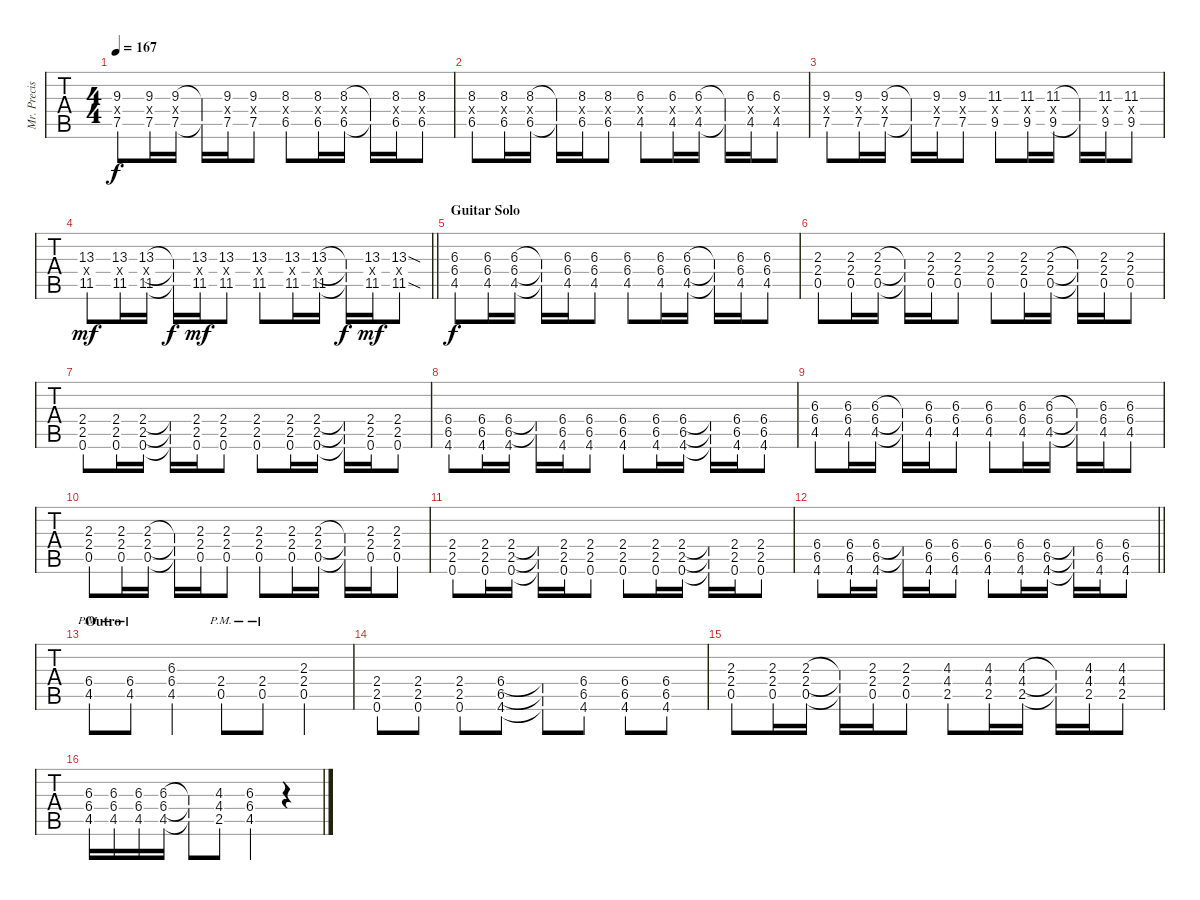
\track ("Mr. Precision - Guitar Two" "Mr. Precis") {instrument distortionguitar}
\staff {tabs}
\tuning (E4 B3 G3 D3 A2 E2) {hide}
\ts (4 4)
\tempo 167
\clef g2
\ks c
(9.3 7.4{x} 7.5).8{dy f} (9.3 7.4{x} 7.5).16 (9.3 7.4{x} 7.5).16 (9.3{t} 7.5{t}).16 (9.3 7.4{x} 7.5).16 (9.3 7.4{x} 7.5).8 (8.3 6.4{x} 6.5).8 (8.3 6.4{x} 6.5).16 (8.3 6.4{x} 6.5).16 (8.3{t} 6.5{t}).16 (8.3 6.4{x} 6.5).16 (8.3 6.4{x} 6.5).8 |
(8.3 6.4{x} 6.5).8 (8.3 6.4{x} 6.5).16 (8.3 6.4{x} 6.5).16 (8.3{t} 6.5{t}).16 (8.3 6.4{x} 6.5).16 (8.3 6.4{x} 6.5).8 (6.3 4.4{x} 4.5).8 (6.3 4.4{x} 4.5).16 (6.3 4.4{x} 4.5).16 (6.3{t} 4.5{t}).16 (6.3 4.4{x} 4.5).16 (6.3 4.4{x} 4.5).8 |
(9.3 7.4{x} 7.5).8 (9.3 7.4{x} 7.5).16 (9.3 7.4{x} 7.5).16 (9.3{t} 7.5{t}).16 (9.3 7.4{x} 7.5).16 (9.3 7.4{x} 7.5).8 (11.3 9.4{x} 9.5).8 (11.3 9.4{x} 9.5).16 (11.3 9.4{x} 9.5).16 (11.3{t} 9.5{t}).16 (11.3 9.4{x} 9.5).16 (11.3 9.4{x} 9.5).8 |
\barLineRight lightlight
(13.3 11.4{x} 11.5).8{dy mf} (13.3 11.4{x} 11.5).16 (13.3 11.4{x} 11.5).16 (13.3{t} 11.4{t} 11.5{t}).16{dy f} (13.3 11.4{x} 11.5).16{dy mf} (13.3 11.4{x} 11.5).8 (13.3 11.4{x} 11.5).8 (13.3 11.4{x} 11.5).16 (13.3 11.4{x} 11.5).16 (13.3{t} 11.4{t} 11.5{t}).16{dy f} (13.3 11.4{x} 11.5).16{dy mf} (13.3{sod} 11.4{x} 11.5{sod}).8 |
\section ("" "Guitar Solo")
(6.3 6.4 4.5).8{dy f} (6.3 6.4 4.5).16 (6.3 6.4 4.5).16 (6.3{t} 6.4{t} 4.5{t}).16 (6.3 6.4 4.5).16 (6.3 6.4 4.5).8 (6.3 6.4 4.5).8 (6.3 6.4 4.5).16 (6.3 6.4 4.5).16 (6.3{t} 6.4{t} 4.5{t}).16 (6.3 6.4 4.5).16 (6.3 6.4 4.5).8 |
(2.3 2.4 0.5).8 (2.3 2.4 0.5).16 (2.3 2.4 0.5).16 (2.3{t} 2.4{t} 0.5{t}).16 (2.3 2.4 0.5).16 (2.3 2.4 0.5).8 (2.3 2.4 0.5).8 (2.3 2.4 0.5).16 (2.3 2.4 0.5).16 (2.3{t} 2.4{t} 0.5{t}).16 (2.3 2.4 0.5).16 (2.3 2.4 0.5).8 |
(2.4 2.5 0.6).8 (2.4 2.5 0.6).16 (2.4 2.5 0.6).16 (2.4{t} 2.5{t} 0.6{t}).16 (2.4 2.5 0.6).16 (2.4 2.5 0.6).8 (2.4 2.5 0.6).8 (2.4 2.5 0.6).16 (2.4 2.5 0.6).16 (2.4{t} 2.5{t} 0.6{t}).16 (2.4 2.5 0.6).16 (2.4 2.5 0.6).8 |
(6.4 6.5 4.6).8 (6.4 6.5 4.6).16 (6.4 6.5 4.6).16 (6.4{t} 6.5{t}).16 (6.4 6.5 4.6).16 (6.4 6.5 4.6).8 (6.4 6.5 4.6).8 (6.4 6.5 4.6).16 (6.4 6.5 4.6).16 (6.4{t} 6.5{t} 4.6{t}).16 (6.4 6.5 4.6).16 (6.4 6.5 4.6).8 |
(6.3 6.4 4.5).8 (6.3 6.4 4.5).16 (6.3 6.4 4.5).16 (6.3{t} 6.4{t} 4.5{t}).16 (6.3 6.4 4.5).16 (6.3 6.4 4.5).8 (6.3 6.4 4.5).8 (6.3 6.4 4.5).16 (6.3 6.4 4.5).16 (6.3{t} 6.4{t} 4.5{t}).16 (6.3 6.4 4.5).16 (6.3 6.4 4.5).8 |
(2.3 2.4 0.5).8 (2.3 2.4 0.5).16 (2.3 2.4 0.5).16 (2.3{t} 2.4{t} 0.5{t}).16 (2.3 2.4 0.5).16 (2.3 2.4 0.5).8 (2.3 2.4 0.5).8 (2.3 2.4 0.5).16 (2.3 2.4 0.5).16 (2.3{t} 2.4{t} 0.5{t}).16 (2.3 2.4 0.5).16 (2.3 2.4 0.5).8 |
(2.4 2.5 0.6).8 (2.4 2.5 0.6).16 (2.4 2.5 0.6).16 (2.4{t} 2.5{t} 0.6{t}).16 (2.4 2.5 0.6).16 (2.4 2.5 0.6).8 (2.4 2.5 0.6).8 (2.4 2.5 0.6).16 (2.4 2.5 0.6).16 (2.4{t} 2.5{t} 0.6{t}).16 (2.4 2.5 0.6).16 (2.4 2.5 0.6).8 |
\barLineRight lightlight
(6.4 6.5 4.6).8 (6.4 6.5 4.6).16 (6.4 6.5 4.6).16 (6.4{t} 6.5{t}).16 (6.4 6.5 4.6).16 (6.4 6.5 4.6).8 (6.4 6.5 4.6).8 (6.4 6.5 4.6).16 (6.4 6.5 4.6).16 (6.4{t} 6.5{t} 4.6{t}).16 (6.4 6.5 4.6).16 (6.4 6.5 4.6).8 |
\section ("" "Outro")
(6.4{pm} 4.5{pm}).8 (6.4{pm} 4.5{pm}).8 (6.3 6.4 4.5).4 (2.4{pm} 0.5{pm}).8 (2.4{pm} 0.5{pm}).8 (2.3 2.4 0.5).4 |
(2.4 2.5 0.6).8 (2.4 2.5 0.6).8 (2.4 2.5 0.6).8 (6.4 6.5 4.6).8 (6.4{t} 6.5{t} 4.6{t}).8 (6.4 6.5 4.6).8 (6.4 6.5 4.6).8 (6.4 6.5 4.6).8 |
(2.3 2.4 0.5).8 (2.3 2.4 0.5).16 (2.3 2.4 0.5).16 (2.3{t} 2.4{t} 0.5{t}).16 (2.3 2.4 0.5).16 (2.3 2.4 0.5).8 (4.3 4.4 2.5).8 (4.3 4.4 2.5).16 (4.3 4.4 2.5).16 (4.3{t} 4.4{t} 2.5{t}).16 (4.3 4.4 2.5).16 (4.3 4.4 2.5).8 |
(6.3 6.4 4.5).16 (6.3 6.4 4.5).16 (6.3 6.4 4.5).16 (6.3 6.4 4.5).16 (6.3{t} 6.4{t} 4.5{t}).8 (4.3 4.4 2.5).8 (6.3 6.4 4.5).4 r.4
